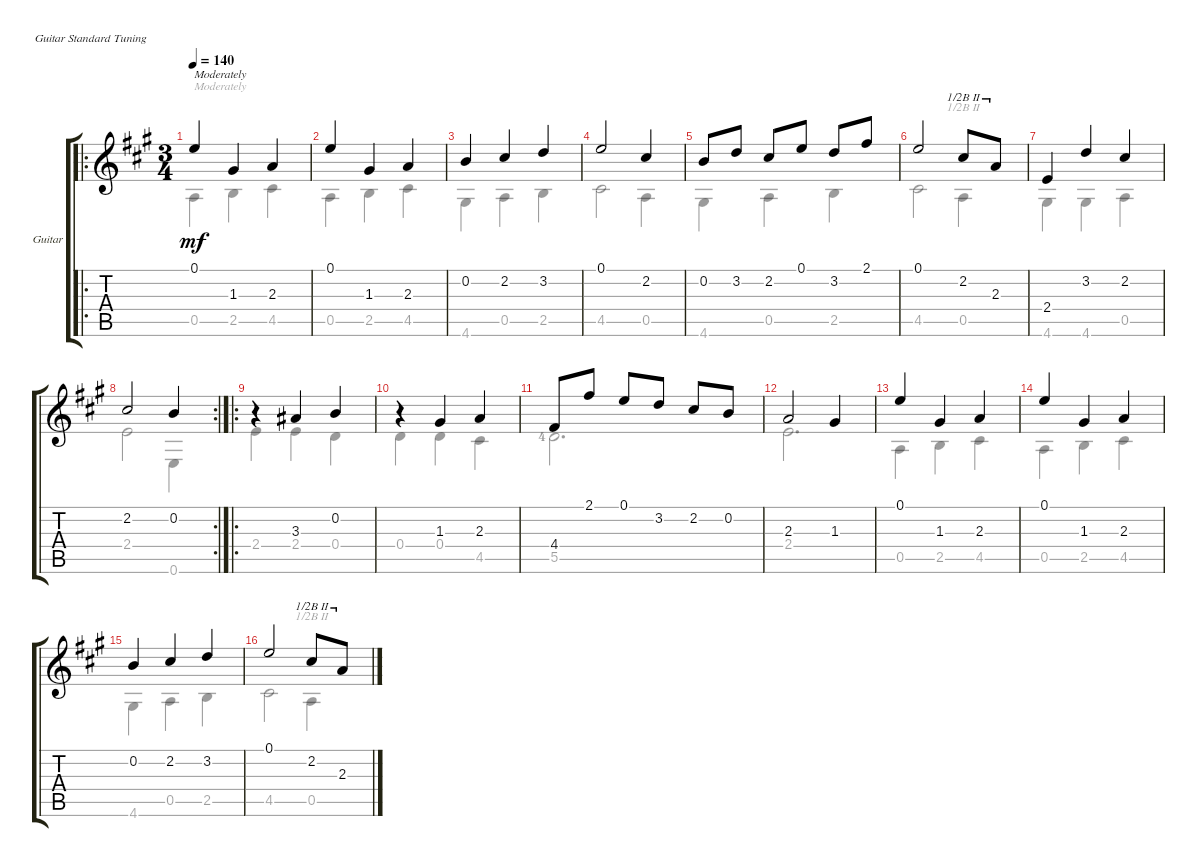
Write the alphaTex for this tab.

\defaultSystemsLayout 4
\bracketExtendMode groupsimilarinstruments
\firstSystemTrackNameOrientation horizontal
\otherSystemsTrackNameOrientation horizontal
\track ("Guitar" "Guitar") {instrument acousticguitarsteel}
\staff {score tabs}
\tuning (E4 B3 G3 D3 A2 E2)
\voice
\ro
\ts (3 4)
\tempo 140
\clef g2
\ks a
0.1.4{txt "Moderately" dy mf instrument acousticguitarsteel} 1.3.4 2.3.4 |
0.1.4 1.3.4 2.3.4 |
0.2.4 2.2.4 3.2.4 |
0.1.2 2.2.4 |
0.2.8 3.2.8 2.2.8 0.1.8 3.2.8 2.1.8 |
0.1.2 2.2.8{barre (2 half)} 2.3.8{barre (2 half)} |
2.4.4 3.2.4 2.2.4 |
\rc 2
2.2.2 0.2.4 |
\ro
r.4 3.3.4 0.2.4 |
r.4 1.3.4 2.3.4 |
4.4.8 2.1.8 0.1.8 3.2.8 2.2.8 0.2.8 |
2.3.2 1.3.4 |
0.1.4 1.3.4 2.3.4 |
0.1.4 1.3.4 2.3.4 |
0.2.4 2.2.4 3.2.4 |
0.1.2 2.2.8{barre (2 half)} 2.3.8{barre (2 half)}
\voice
\clef g2
\ottava regular
\simile none
\ks a
0.5.4{txt "Moderately" dy mf} 2.5.4 4.5.4 |
0.5.4 2.5.4 4.5.4 |
4.6.4 0.5.4 2.5.4 |
4.5.2 0.5.4 |
4.6.4 0.5.4 2.5.4 |
4.5.2 0.5.4{barre (2 half)} |
4.6.4 4.6.4 0.5.4 |
2.4.2 0.6.4 |
2.4.4 2.4.4 0.4.4 |
0.4.4 0.4.4 4.5.4 |
5.5{lf 5}.2{d} |
2.4.2{d} |
0.5.4 2.5.4 4.5.4 |
0.5.4 2.5.4 4.5.4 |
4.6.4 0.5.4 2.5.4 |
4.5.2 0.5.4{barre (2 half)}
